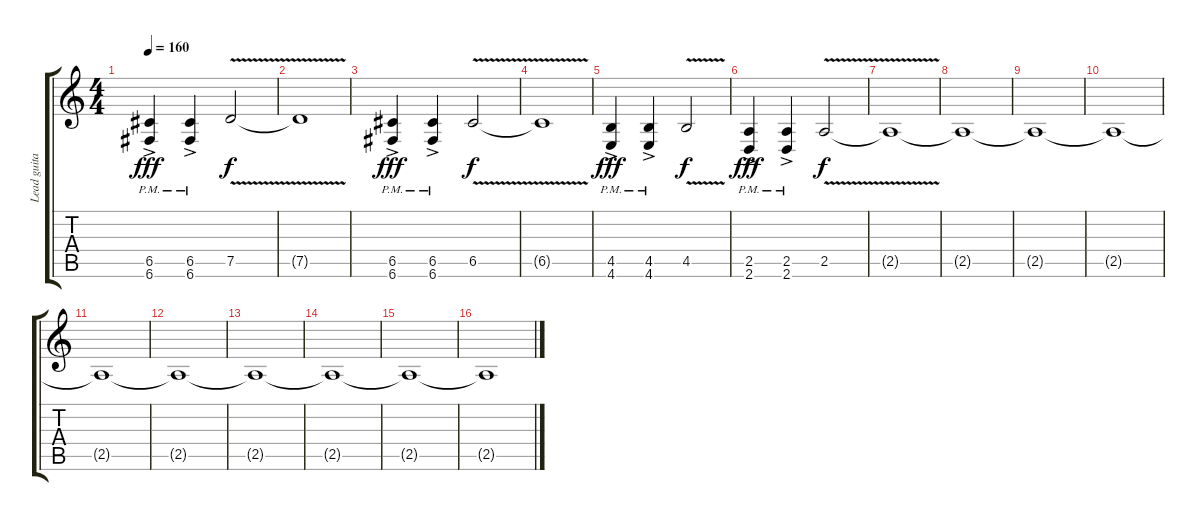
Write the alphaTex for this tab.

\track ("Lead guitar" "Lead guita") {instrument distortionguitar}
\staff {score tabs}
\tuning (D4 A3 F3 C3 G2 C2) {hide}
\ts (4 4)
\tempo 160
\clef g2
\ks c
(6.5{ac pm} 6.6{ac pm}).4{dy fff} (6.5{ac pm} 6.6{ac pm}).4 7.5{v}.2{dy f} |
7.5{t}.1 |
(6.5{ac pm} 6.6{ac pm}).4{dy fff} (6.5{ac pm} 6.6{ac pm}).4 6.5{v}.2{dy f} |
6.5{t}.1 |
(4.5{ac pm} 4.6{ac pm}).4{dy fff} (4.5{ac pm} 4.6{ac pm}).4 4.5{v}.2{dy f} |
(2.5{ac pm} 2.6{ac pm}).4{dy fff} (2.5{ac pm} 2.6{ac pm}).4 2.5{v}.2{dy f} |
2.5{t}.1 |
2.5{t}.1 |
2.5{t}.1 |
2.5{t}.1 |
2.5{t}.1{volume 0} |
2.5{t}.1 |
2.5{t}.1 |
2.5{t}.1 |
2.5{t}.1 |
2.5{t}.1
